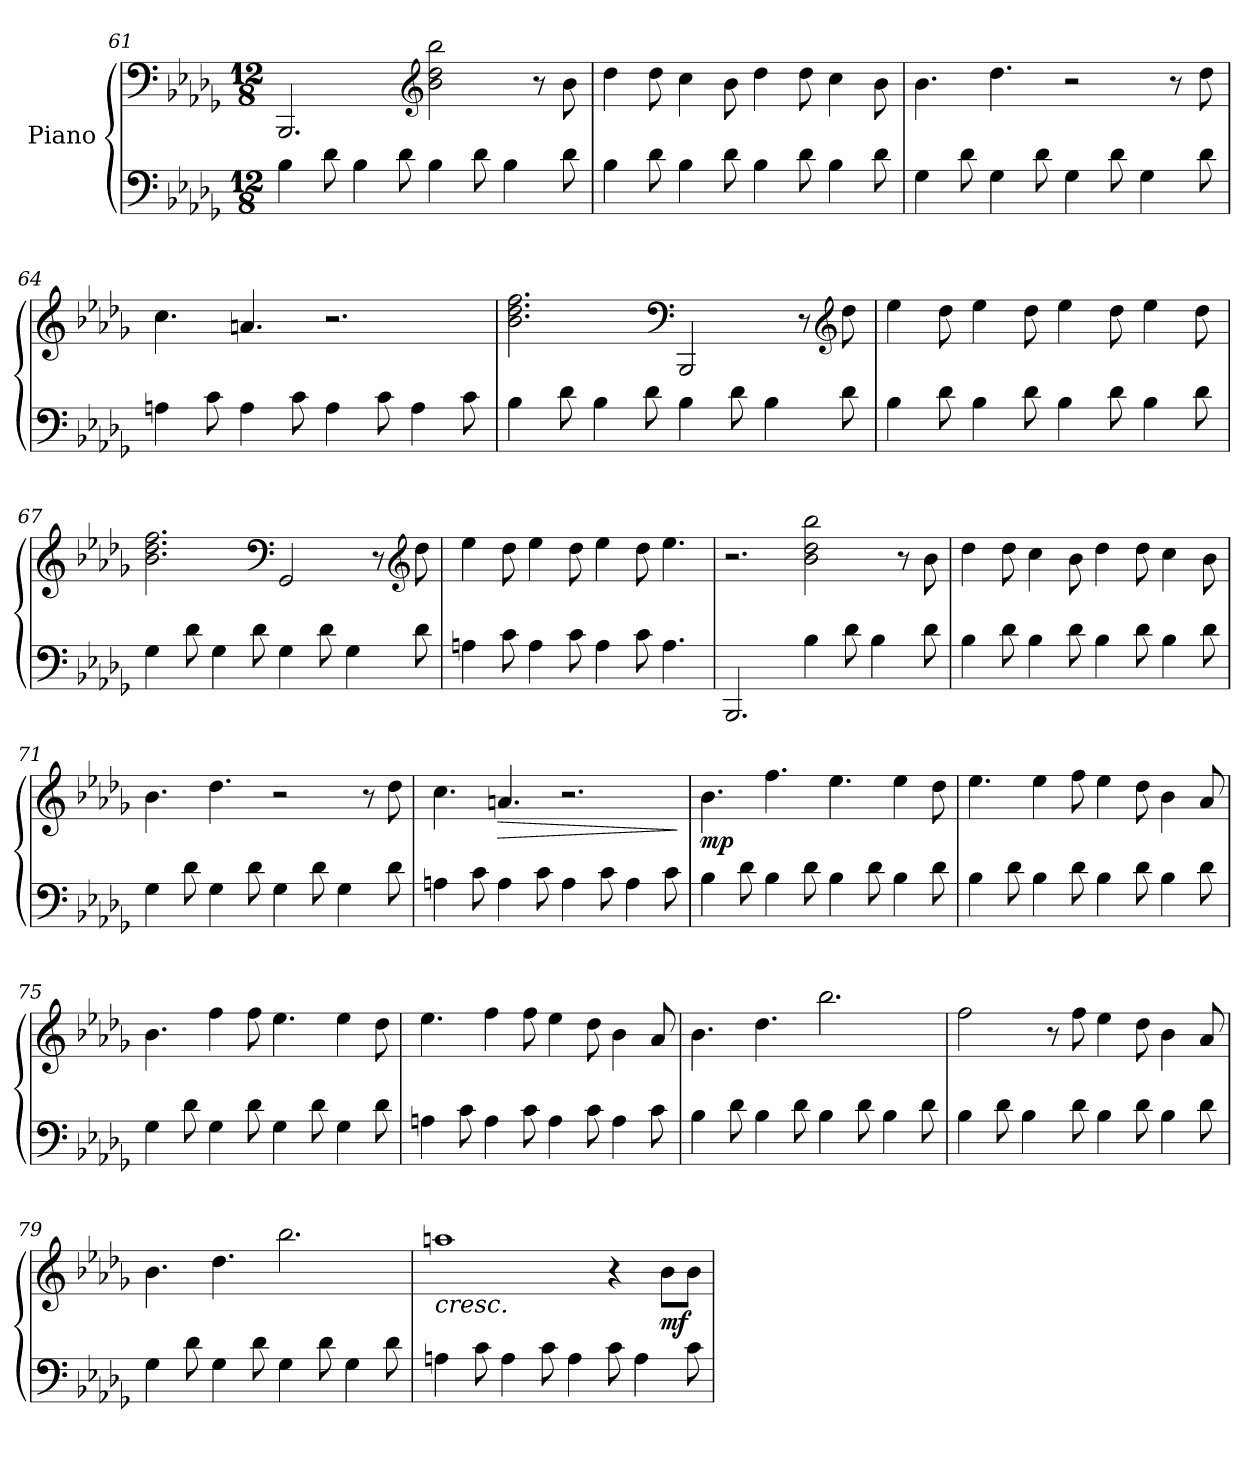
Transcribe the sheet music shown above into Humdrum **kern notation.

**kern	**kern	**dynam
*part1	*part1	*part1
*staff2	*staff1	*staff1/2
*I"Piano	*	*
!!LO:LB:g=z
*clefF4	*clefF4	*
*k[b-e-a-d-g-]	*k[b-e-a-d-g-]	*
*M12/8	*M12/8	*
=61	=61	=61
4B-\	2.BBB-/	.
8d-\	.	.
4B-\	.	.
8d-\	.	.
*	*clefG2	*
4B-\	2b-\ 2dd-\ 2bb-\	.
8d-\	.	.
4B-\	.	.
.	8r	.
8d-\	8b-\	.
=62	=62	=62
4B-\	4dd-\	.
8d-\	8dd-\	.
4B-\	4cc\	.
8d-\	8b-\	.
4B-\	4dd-\	.
8d-\	8dd-\	.
4B-\	4cc\	.
8d-\	8b-\	.
=63	=63	=63
4G-\	4.b-\	.
8d-\	.	.
4G-\	4.dd-\	.
8d-\	.	.
4G-\	2r	.
8d-\	.	.
4G-\	.	.
.	8r	.
8d-\	8dd-\	.
=64	=64	=64
4An\	4.cc\	.
8c\	.	.
4A\	4.an/	.
8c\	.	.
4A\	2.r	.
8c\	.	.
4A\	.	.
8c\	.	.
!!LO:LB:g=z
=65	=65	=65
4B-\	2.b-\ 2.dd-\ 2.ff\	.
8d-\	.	.
4B-\	.	.
8d-\	.	.
*	*clefF4	*
4B-\	2BBB-/	.
8d-\	.	.
4B-\	.	.
.	8r	.
*	*clefG2	*
8d-\	8dd-\	.
=66	=66	=66
4B-\	4ee-\	.
8d-\	8dd-\	.
4B-\	4ee-\	.
8d-\	8dd-\	.
4B-\	4ee-\	.
8d-\	8dd-\	.
4B-\	4ee-\	.
8d-\	8dd-\	.
=67	=67	=67
4G-\	2.b-\ 2.dd-\ 2.ff\	.
8d-\	.	.
4G-\	.	.
8d-\	.	.
*	*clefF4	*
4G-\	2GG-/	.
8d-\	.	.
4G-\	.	.
.	8r	.
*	*clefG2	*
8d-\	8dd-\	.
=68	=68	=68
4An\	4ee-\	.
8c\	8dd-\	.
4A\	4ee-\	.
8c\	8dd-\	.
4A\	4ee-\	.
8c\	8dd-\	.
4.A\	4.ee-\	.
!!LO:LB:g=z
=69	=69	=69
2.BBB-/	2.r	.
4B-\	2b-\ 2dd-\ 2bb-\	.
8d-\	.	.
4B-\	.	.
.	8r	.
8d-\	8b-\	.
=70	=70	=70
4B-\	4dd-\	.
8d-\	8dd-\	.
4B-\	4cc\	.
8d-\	8b-\	.
4B-\	4dd-\	.
8d-\	8dd-\	.
4B-\	4cc\	.
8d-\	8b-\	.
=71	=71	=71
4G-\	4.b-\	.
8d-\	.	.
4G-\	4.dd-\	.
8d-\	.	.
4G-\	2r	.
8d-\	.	.
4G-\	.	.
.	8r	.
8d-\	8dd-\	.
=72	=72	=72
4An\	4.cc\	.
8c\	.	.
!	!	!LO:HP:b
4A\	4.an/	>
8c\	.	.
4A\	2.r	.
8c\	.	.
4A\	.	.
8c\	.	.
.	.	]
=73	=73	=73
!	!	!LO:DY:b
4B-\	4.b-\	mp
8d-\	.	.
4B-\	4.ff\	.
8d-\	.	.
4B-\	4.ee-\	.
8d-\	.	.
4B-\	4ee-\	.
8d-\	8dd-\	.
!!LO:PB:g=z
=74	=74	=74
4B-\	4.ee-\	.
8d-\	.	.
4B-\	4ee-\	.
8d-\	8ff\	.
4B-\	4ee-\	.
8d-\	8dd-\	.
4B-\	4b-\	.
8d-\	8a-/	.
=75	=75	=75
4G-\	4.b-\	.
8d-\	.	.
4G-\	4ff\	.
8d-\	8ff\	.
4G-\	4.ee-\	.
8d-\	.	.
4G-\	4ee-\	.
8d-\	8dd-\	.
=76	=76	=76
4An\	4.ee-\	.
8c\	.	.
4A\	4ff\	.
8c\	8ff\	.
4A\	4ee-\	.
8c\	8dd-\	.
4A\	4b-\	.
8c\	8a-/	.
=77	=77	=77
4B-\	4.b-\	.
8d-\	.	.
4B-\	4.dd-\	.
8d-\	.	.
4B-\	2.bb-\	.
8d-\	.	.
4B-\	.	.
8d-\	.	.
!!LO:LB:g=z
=78	=78	=78
4B-\	2ff\	.
8d-\	.	.
4B-\	.	.
.	8r	.
8d-\	8ff\	.
4B-\	4ee-\	.
8d-\	8dd-\	.
4B-\	4b-\	.
8d-\	8a-/	.
=79	=79	=79
4G-\	4.b-\	.
8d-\	.	.
4G-\	4.dd-\	.
8d-\	.	.
4G-\	2.bb-\	.
8d-\	.	.
4G-\	.	.
8d-\	.	.
=80	=80	=80
!	!	!LO:HP:b
4An\	1aan	<
8c\	.	.
4A\	.	.
8c\	.	.
4A\	.	.
8c\	4r	.
4A\	.	.
!	!	!LO:DY:b
.	8b-\L	mf
8c\	8b-\J	.
.	.	[
=	=	=
*-	*-	*-
